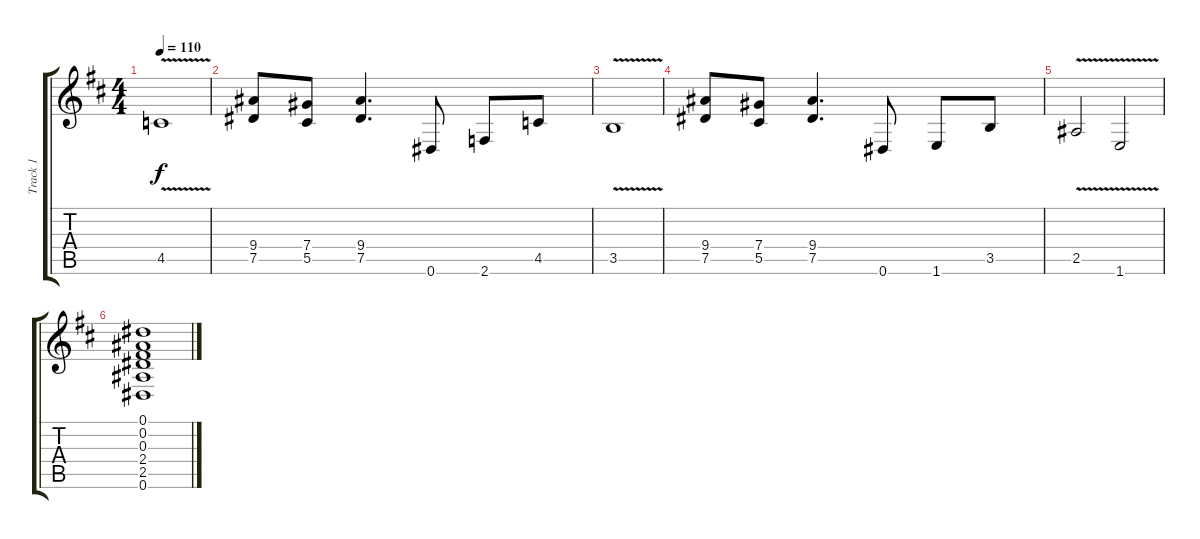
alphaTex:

\track ("Track 1" "Track 1") {instrument acousticguitarsteel}
\staff {score tabs}
\tuning (Eb4 Bb3 Gb3 Db3 Ab2 Eb2) {hide}
\ts (4 4)
\tempo 110
\clef g2
\ks d
4.5{v}.1{dy f} |
(9.4 7.5).8 (7.4 5.5).8 (9.4 7.5).4{d} 0.6.8 2.6.8 4.5.8 |
3.5{v}.1 |
(9.4 7.5).8 (7.4 5.5).8 (9.4 7.5).4{d} 0.6.8 1.6.8 3.5.8 |
2.5{v}.2 1.6{v}.2 |
(0.1 0.2 0.3 2.4 2.5 0.6).1
